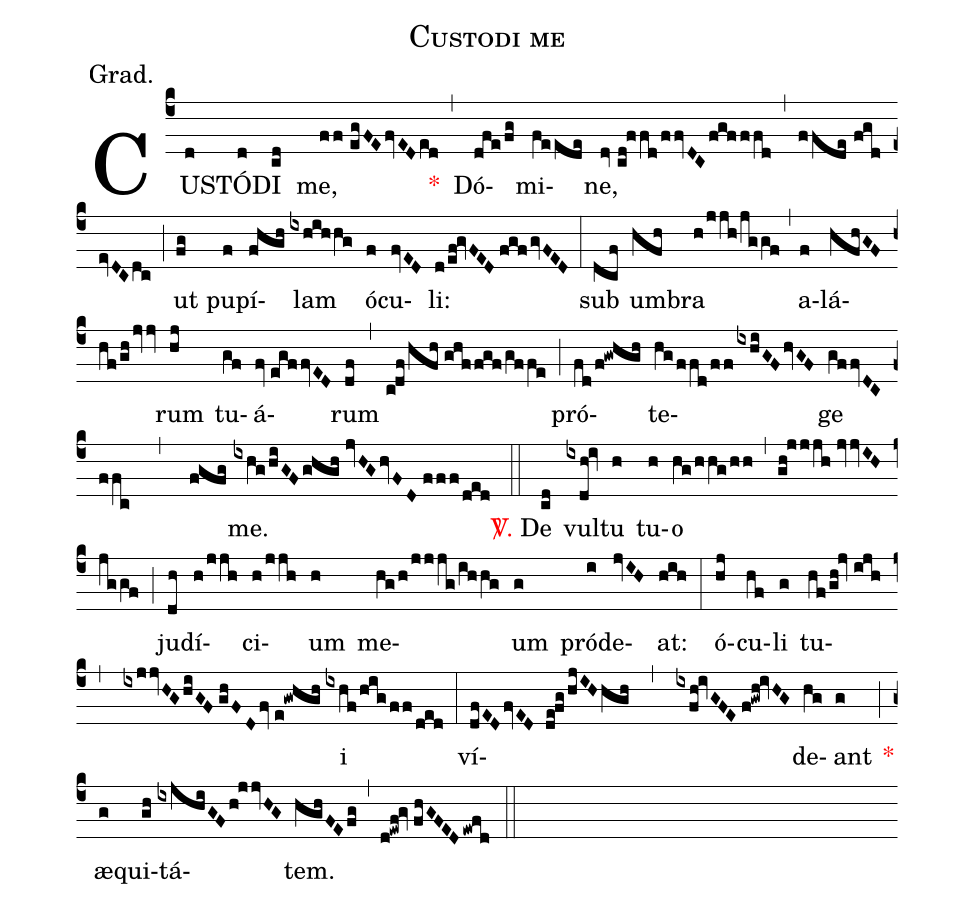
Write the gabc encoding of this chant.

name:Custodi me;
annotation:Grad.;
mode:I.;
office-part:Gradual;
%%
(c4) CUS(d)TÓ(d)DI(cd) me,(ff//egFE/fvED/ed) <v>\red{*}</v>(,) Dó(dfe/fg)mi(feede)ne,(dv//cd!ffd/ffvDC/fgfffd) (,) (ffde//fgd/evDC/dc) (;) ut(fg) pu(f)pí(fhgh)lam(ixhihhg) ó(f)cu(fvED)li:(d/ef!gvFED//fgf/gvFED) (:) sub(dcf) um(hfh)bra(h/jjh/jggf) (,) a(f)lá(hfhGF//hf/gh/jvv)rum(hj) tu(gf)á(fv//egffvED)rum(df) (,) (c!df/hfh//ghf/fgf/gffe) (;) pró(fd/f!gwhgh)te(hg/ffd/ffixhiGF/hvGF)ge(gffvDC/ffc , fgfg) me.(ixhg/hiGF/ghgh//jvHG/hvFD//fff/ded) (::) <v>\red{\Vbar.}</v> De(cd) vul(ixdh!iv)tu(h) tu(h)o(hg/hhg/hh) (,) (gh!jjjh//jvvIH/jggf) (;) ju(dh)dí(h/jjh)ci(h/jjh)um(h) me(hg/h/jjjg/ihhg)um(g) pró(i)de(jvIH)at:(hih) (:) ó(hj)cu(hf)li(g) tu(hf/gh!jv//ijh , ixjjvHG/hiGF//ghFD/fv//e!gwhgh)i(ixhf/hig/ff/ded) (:) ví(dfEDfvED de!fg/hjIHhgh , ixfh!ivGFE//f!gwh!ivHG)de(hg)ant(g) <v>\red{*}</v>(;) æ(g)qui(gh)tá(ixjhiGF/h!jjvHG)tem.(hghFEfg) (,) (d!ewf!gv//fhGFEDewfd) (::)
